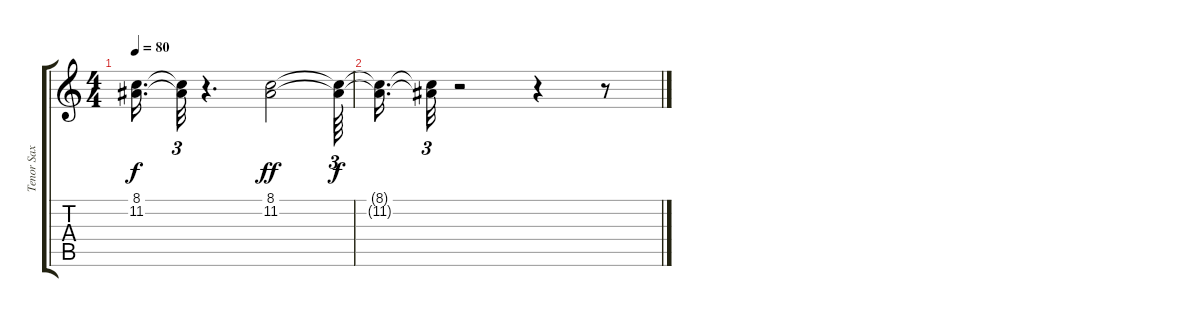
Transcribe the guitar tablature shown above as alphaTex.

\track ("Tenor Sax" "Tenor Sax") {instrument tenorsax}
\staff {score tabs}
\tuning (E4 B3 G3 D3 A2 E2) {hide}
\ts (4 4)
\tempo 80
\clef g2
\ks c
(8.1{t} 11.2{t}).16{d dy f} (8.1{t} 11.2{t}).32{tu (3 2)} r.4{d} (8.1 11.2).2{dy ff} (8.1{t} 11.2{t}).64{tu (3 2) dy f} |
(8.1{t} 11.2{t}).16{d} (8.1{t} 11.2{t}).32{tu (3 2)} r.2 r.4 r.8
